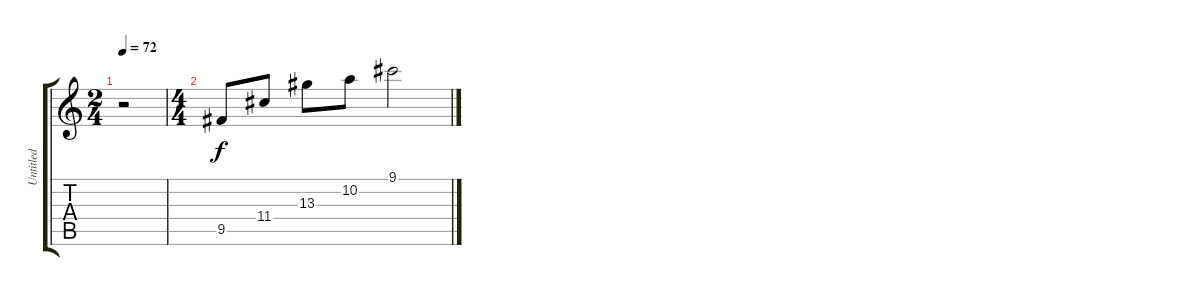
\track ("Untitled" "Untitled") {instrument acousticguitarsteel}
\staff {score tabs}
\tuning (E4 B3 G3 D3 A2 E2) {hide}
\ts (2 4)
\tempo 72
\clef g2
\ks c
r.2{dy f} |
\ts (4 4)
9.5.8 11.4.8 13.3.8 10.2.8 9.1.2
